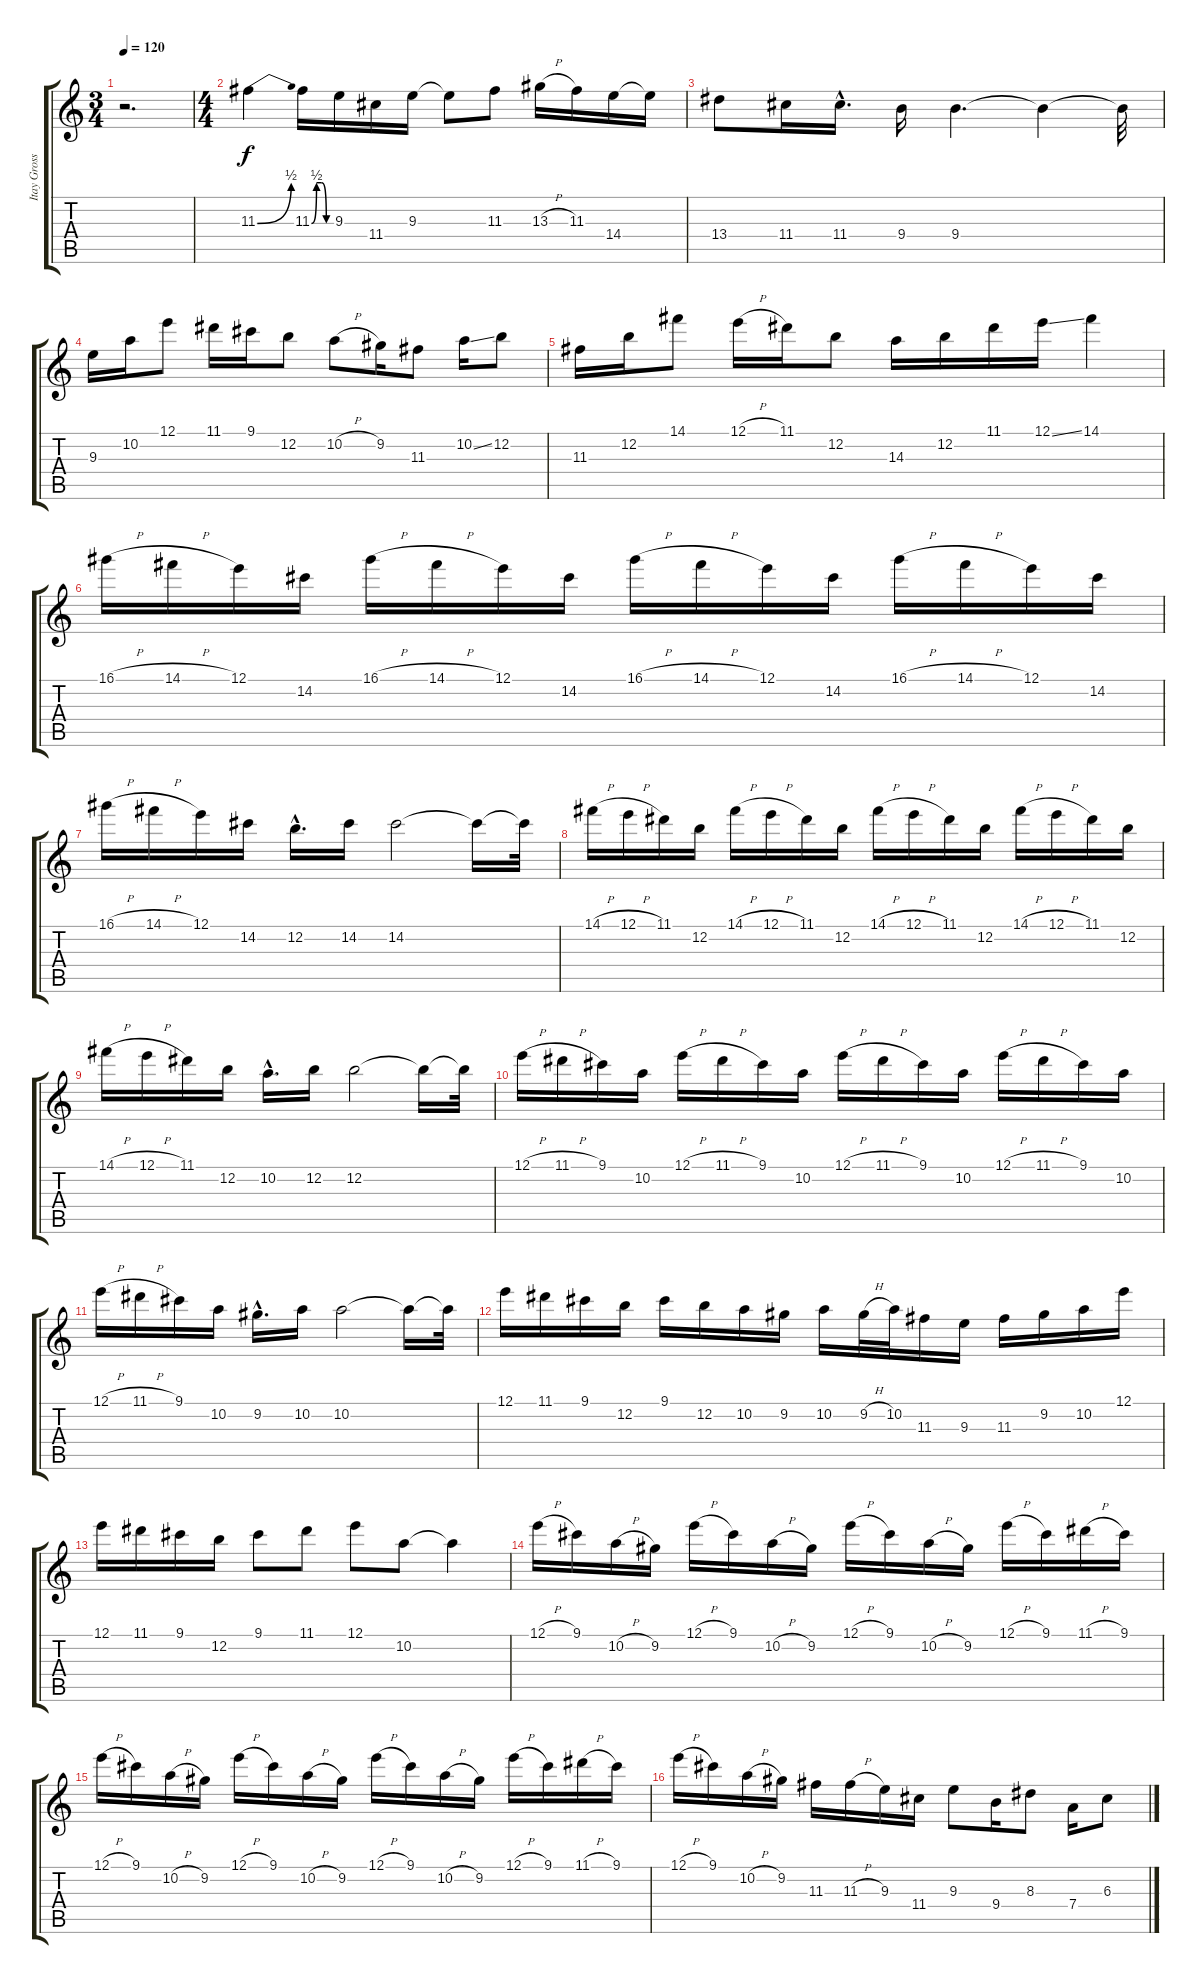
\track ("Itay Gross" "Itay Gross") {instrument overdrivenguitar}
\staff {score tabs}
\tuning (E4 B3 G3 D3 A2 E2) {hide}
\ts (3 4)
\tempo 120
\clef g2
\ks c
r.2{d dy f} |
\ts (4 4)
11.3{be (bend 0 0 60 2)}.4 11.3{be (custom 0 0 15 2 30 2 45 0 60 0)}.16 9.3.16 11.4.16 9.3.16 9.3{t}.8 11.3.8 13.3{h}.16 11.3.16 14.4.16 14.4{t}.16 |
13.4.8 11.4.16 11.4{hac}.16{d} 9.4.16 9.4.4{d} 9.4{t}.4 9.4{t}.32 |
9.3.16 10.2.16 12.1.8 11.1.16 9.1.16 12.2.8 10.2{h}.8 9.2.16 11.3.8 10.2{ss}.16 12.2.8 |
11.3.16 12.2.16 14.1.8 12.1{h}.16 11.1.16 12.2.8 14.3.16 12.2.16 11.1.16 12.1{ss}.16 14.1.4 |
16.1{h}.16 14.1{h}.16 12.1.16 14.2.16 16.1{h}.16 14.1{h}.16 12.1.16 14.2.16 16.1{h}.16 14.1{h}.16 12.1.16 14.2.16 16.1{h}.16 14.1{h}.16 12.1.16 14.2.16 |
16.1{h}.16 14.1{h}.16 12.1.16 14.2.16 12.2{hac}.16{d} 14.2.16 14.2.2 14.2{t}.16 14.2{t}.32 |
14.1{h}.16 12.1{h}.16 11.1.16 12.2.16 14.1{h}.16 12.1{h}.16 11.1.16 12.2.16 14.1{h}.16 12.1{h}.16 11.1.16 12.2.16 14.1{h}.16 12.1{h}.16 11.1.16 12.2.16 |
14.1{h}.16 12.1{h}.16 11.1.16 12.2.16 10.2{hac}.16{d} 12.2.16 12.2.2 12.2{t}.16 12.2{t}.32 |
12.1{h}.16 11.1{h}.16 9.1.16 10.2.16 12.1{h}.16 11.1{h}.16 9.1.16 10.2.16 12.1{h}.16 11.1{h}.16 9.1.16 10.2.16 12.1{h}.16 11.1{h}.16 9.1.16 10.2.16 |
12.1{h}.16 11.1{h}.16 9.1.16 10.2.16 9.2{hac}.16{d} 10.2.16 10.2.2 10.2{t}.16 10.2{t}.32 |
12.1.16 11.1.16 9.1.16 12.2.16 9.1.16 12.2.16 10.2.16 9.2.16 10.2.16 9.2{h}.32 10.2.32 11.3.16 9.3.16 11.3.16 9.2.16 10.2.16 12.1.16 |
12.1.16 11.1.16 9.1.16 12.2.16 9.1.8 11.1.8 12.1.8 10.2.8 10.2{t}.4 |
12.1{h}.16 9.1.16 10.2{h}.16 9.2.16 12.1{h}.16 9.1.16 10.2{h}.16 9.2.16 12.1{h}.16 9.1.16 10.2{h}.16 9.2.16 12.1{h}.16 9.1.16 11.1{h}.16 9.1.16 |
12.1{h}.16 9.1.16 10.2{h}.16 9.2.16 12.1{h}.16 9.1.16 10.2{h}.16 9.2.16 12.1{h}.16 9.1.16 10.2{h}.16 9.2.16 12.1{h}.16 9.1.16 11.1{h}.16 9.1.16 |
12.1{h}.16 9.1.16 10.2{h}.16 9.2.16 11.3.16 11.3{h}.16 9.3.16 11.4.16 9.3.8 9.4.16 8.3.8 7.4.16 6.3.8
